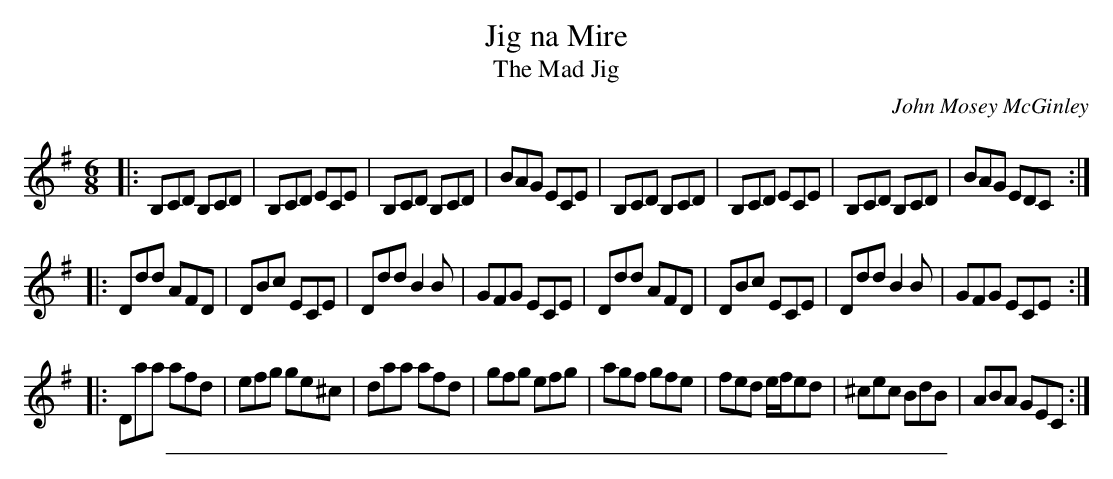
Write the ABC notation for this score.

X:1
T: Jig na Mire
T: The Mad Jig
M:6/8
L:1/8
C:John Mosey McGinley
K:G
|: B,CD B,CD | B,CD ECE | B,CD B,CD | BAG ECE \
| B,CD B,CD | B,CD ECE | B,CD B,CD | BAG EDC :|
|: Ddd AFD | DBc ECE | Ddd B2B | GFG ECE \
| Ddd AFD | DBc ECE | Ddd B2B | GFG ECE :|
|: Daa afd | efg ge^c | daa afd | gfg efg \
| agf gfe | fed e/2f/2ed | ^cec BdB | ABA GEC :|
